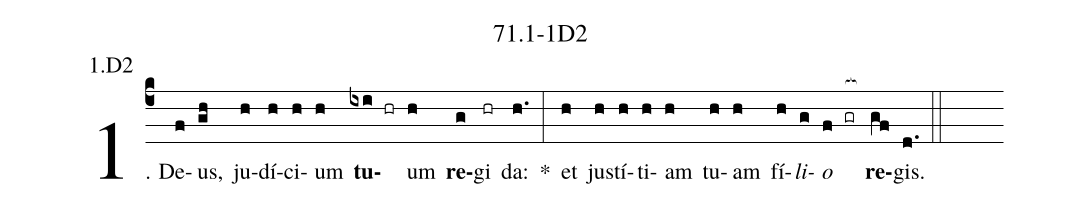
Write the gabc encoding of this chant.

name: 71.1-1D2;
annotation: 1.D2;
%%
(c4)1. De(f)us,(gh) ju(h)dí(h)ci(h)um(h) <b>tu</b>(ixi hr)um(h) <b>re</b>(g)gi(hr) da:(h.) *(:) et(h) jus(h)tí(h)ti(h)am(h) tu(h)am(h) fí(h)<i>li</i>(g)<i>o</i>(f gr[ocb:1{]) <b>re</b>(gf[ocb:0}])gis.(d.) (::)


%E(h) u(h) o(g) u(f) a(gf) e.(d.) (::)
